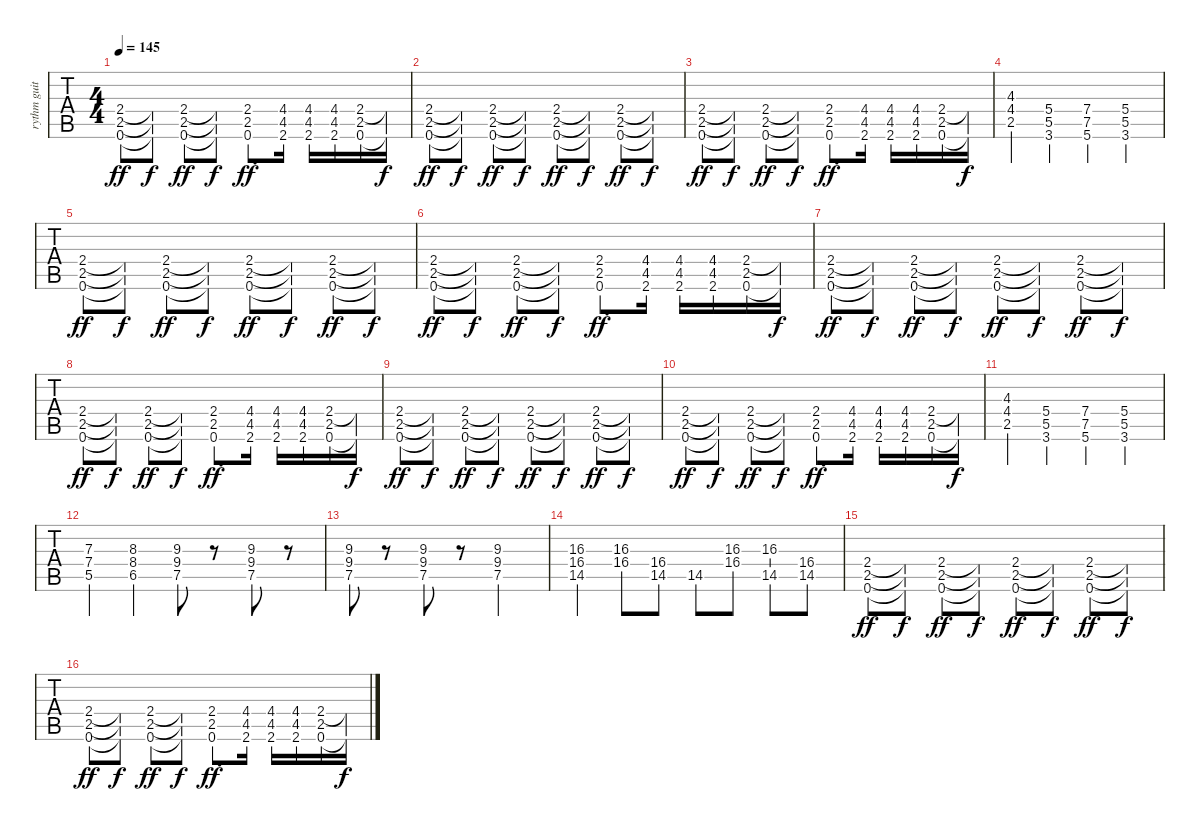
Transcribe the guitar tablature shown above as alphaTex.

\track ("rythm guitar" "rythm guit") {instrument distortionguitar}
\staff {tabs}
\tuning (E4 B3 G3 D3 A2 E2) {hide}
\ts (4 4)
\tempo 145
\clef g2
\ks c
(2.4 2.5 0.6{ac}).8{dy ff} (2.4{t} 2.5{t} 0.6{t}).8{dy f} (2.4 2.5 0.6{ac}).8{dy ff} (2.4{t} 2.5{t} 0.6{t}).8{dy f} (2.4 2.5 0.6{ac}).8{d dy ff} (4.4 4.5 2.6{ac}).16 (4.4 4.5 2.6{ac}).16 (4.4 4.5 2.6{ac}).16 (2.4 2.5 0.6{ac}).16 (2.4{t} 0.6{t}).16{dy f} |
(2.4 2.5 0.6{ac}).8{dy ff} (2.4{t} 2.5{t} 0.6{t}).8{dy f} (2.4 2.5 0.6{ac}).8{dy ff} (2.4{t} 2.5{t} 0.6{t}).8{dy f} (2.4 2.5 0.6{ac}).8{dy ff} (2.4{t} 2.5{t} 0.6{t}).8{dy f} (2.4 2.5 0.6{ac}).8{dy ff} (2.4{t} 2.5{t} 0.6{t}).8{dy f} |
(2.4 2.5 0.6{ac}).8{dy ff} (2.4{t} 2.5{t} 0.6{t}).8{dy f} (2.4 2.5 0.6{ac}).8{dy ff} (2.4{t} 2.5{t} 0.6{t}).8{dy f} (2.4 2.5 0.6{ac}).8{d dy ff} (4.4 4.5 2.6{ac}).16 (4.4 4.5 2.6{ac}).16 (4.4 4.5 2.6{ac}).16 (2.4 2.5 0.6{ac}).16 (2.4{t} 0.6{t}).16{dy f} |
(4.3 4.4 2.5).4 (5.4 5.5 3.6).4 (7.4 7.5 5.6).4 (5.4 5.5 3.6).4 |
(2.4 2.5 0.6{ac}).8{dy ff} (2.4{t} 2.5{t} 0.6{t}).8{dy f} (2.4 2.5 0.6{ac}).8{dy ff} (2.4{t} 2.5{t} 0.6{t}).8{dy f} (2.4 2.5 0.6{ac}).8{dy ff} (2.4{t} 2.5{t} 0.6{t}).8{dy f} (2.4 2.5 0.6{ac}).8{dy ff} (2.4{t} 2.5{t} 0.6{t}).8{dy f} |
(2.4 2.5 0.6{ac}).8{dy ff} (2.4{t} 2.5{t} 0.6{t}).8{dy f} (2.4 2.5 0.6{ac}).8{dy ff} (2.4{t} 2.5{t} 0.6{t}).8{dy f} (2.4 2.5 0.6{ac}).8{d dy ff} (4.4 4.5 2.6{ac}).16 (4.4 4.5 2.6{ac}).16 (4.4 4.5 2.6{ac}).16 (2.4 2.5 0.6{ac}).16 (2.4{t} 0.6{t}).16{dy f} |
(2.4 2.5 0.6{ac}).8{dy ff} (2.4{t} 2.5{t} 0.6{t}).8{dy f} (2.4 2.5 0.6{ac}).8{dy ff} (2.4{t} 2.5{t} 0.6{t}).8{dy f} (2.4 2.5 0.6{ac}).8{dy ff} (2.4{t} 2.5{t} 0.6{t}).8{dy f} (2.4 2.5 0.6{ac}).8{dy ff} (2.4{t} 2.5{t} 0.6{t}).8{dy f} |
(2.4 2.5 0.6{ac}).8{dy ff} (2.4{t} 2.5{t} 0.6{t}).8{dy f} (2.4 2.5 0.6{ac}).8{dy ff} (2.4{t} 2.5{t} 0.6{t}).8{dy f} (2.4 2.5 0.6{ac}).8{d dy ff} (4.4 4.5 2.6{ac}).16 (4.4 4.5 2.6{ac}).16 (4.4 4.5 2.6{ac}).16 (2.4 2.5 0.6{ac}).16 (2.4{t} 0.6{t}).16{dy f} |
(2.4 2.5 0.6{ac}).8{dy ff} (2.4{t} 2.5{t} 0.6{t}).8{dy f} (2.4 2.5 0.6{ac}).8{dy ff} (2.4{t} 2.5{t} 0.6{t}).8{dy f} (2.4 2.5 0.6{ac}).8{dy ff} (2.4{t} 2.5{t} 0.6{t}).8{dy f} (2.4 2.5 0.6{ac}).8{dy ff} (2.4{t} 2.5{t} 0.6{t}).8{dy f} |
(2.4 2.5 0.6{ac}).8{dy ff} (2.4{t} 2.5{t} 0.6{t}).8{dy f} (2.4 2.5 0.6{ac}).8{dy ff} (2.4{t} 2.5{t} 0.6{t}).8{dy f} (2.4 2.5 0.6{ac}).8{d dy ff} (4.4 4.5 2.6{ac}).16 (4.4 4.5 2.6{ac}).16 (4.4 4.5 2.6{ac}).16 (2.4 2.5 0.6{ac}).16 (2.4{t} 0.6{t}).16{dy f} |
(4.3 4.4 2.5).4 (5.4 5.5 3.6).4 (7.4 7.5 5.6).4 (5.4 5.5 3.6).4 |
(7.3 7.4 5.5).4 (8.3 8.4 6.5).4 (9.3 9.4 7.5).8 r.8 (9.3 9.4 7.5).8 r.8 |
(9.3 9.4 7.5).8 r.8 (9.3 9.4 7.5).8 r.8 (9.3 9.4 7.5).2 |
(16.3 16.4 14.5).4 (16.3 16.4).8{volume 8} (16.4 14.5).8 14.5.8 (16.3 16.4).8 (16.3 14.5).8 (16.4 14.5).8 |
(2.4 2.5 0.6{ac}).8{dy ff volume 16} (2.4{t} 2.5{t} 0.6{t}).8{dy f} (2.4 2.5 0.6{ac}).8{dy ff} (2.4{t} 2.5{t} 0.6{t}).8{dy f} (2.4 2.5 0.6{ac}).8{dy ff} (2.4{t} 2.5{t} 0.6{t}).8{dy f} (2.4 2.5 0.6{ac}).8{dy ff} (2.4{t} 2.5{t} 0.6{t}).8{dy f} |
(2.4 2.5 0.6{ac}).8{dy ff} (2.4{t} 2.5{t} 0.6{t}).8{dy f} (2.4 2.5 0.6{ac}).8{dy ff} (2.4{t} 2.5{t} 0.6{t}).8{dy f} (2.4 2.5 0.6{ac}).8{d dy ff} (4.4 4.5 2.6{ac}).16 (4.4 4.5 2.6{ac}).16 (4.4 4.5 2.6{ac}).16 (2.4 2.5 0.6{ac}).16 (2.4{t} 0.6{t}).16{dy f}
